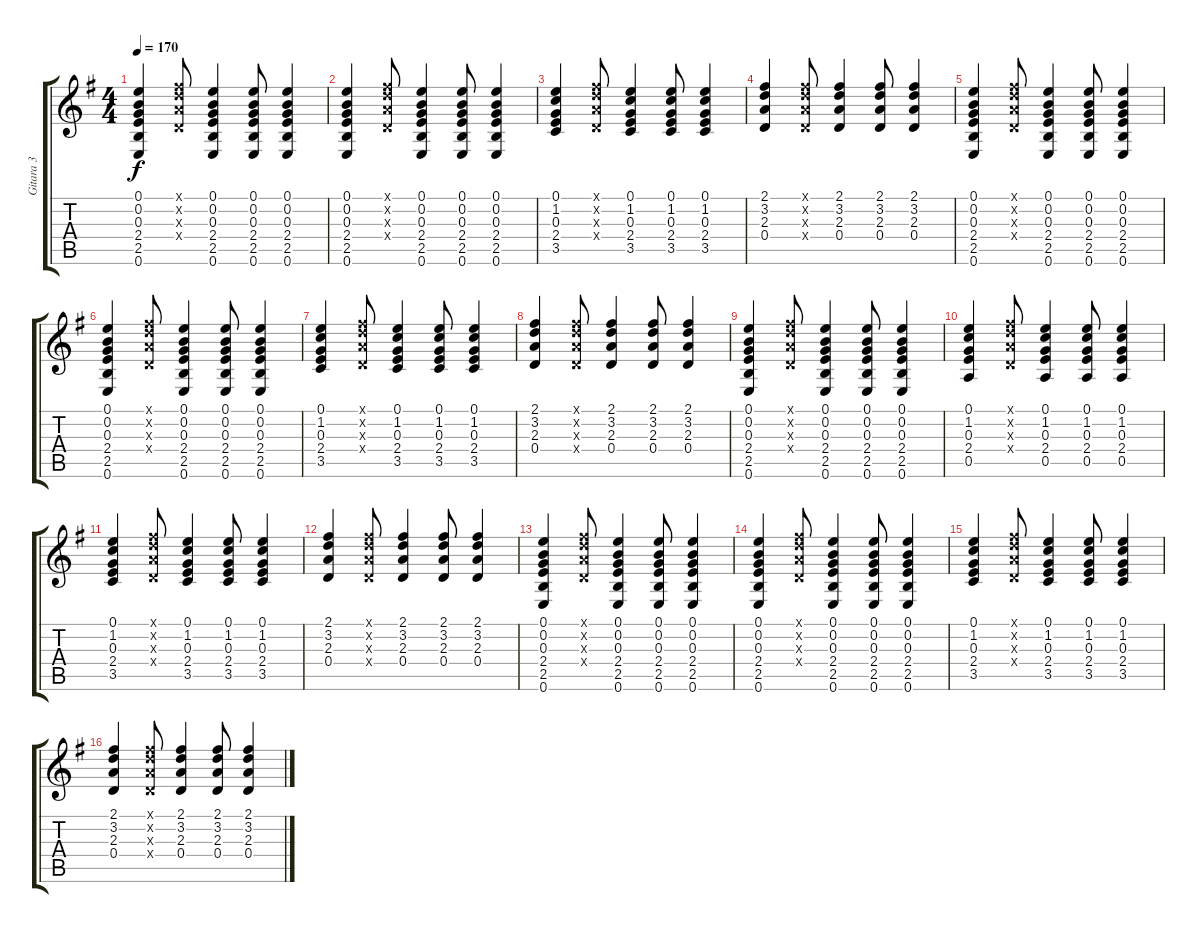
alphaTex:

\track ("Gitara 3" "Gitara 3") {instrument acousticguitarsteel}
\staff {score tabs}
\tuning (E4 B3 G3 D3 A2 E2) {hide}
\ts (4 4)
\tempo 170
\clef g2
\ks eminor
(0.1 0.2 0.3 2.4 2.5 0.6).4{dy f} (2.1{x} 3.2{x} 2.3{x} 0.4{x}).8 (0.1 0.2 0.3 2.4 2.5 0.6).4 (0.1 0.2 0.3 2.4 2.5 0.6).8 (0.1 0.2 0.3 2.4 2.5 0.6).4 |
(0.1 0.2 0.3 2.4 2.5 0.6).4 (2.1{x} 3.2{x} 2.3{x} 0.4{x}).8 (0.1 0.2 0.3 2.4 2.5 0.6).4 (0.1 0.2 0.3 2.4 2.5 0.6).8 (0.1 0.2 0.3 2.4 2.5 0.6).4 |
(0.1 1.2 0.3 2.4 3.5).4 (2.1{x} 3.2{x} 2.3{x} 0.4{x}).8 (0.1 1.2 0.3 2.4 3.5).4 (0.1 1.2 0.3 2.4 3.5).8 (0.1 1.2 0.3 2.4 3.5).4 |
(2.1 3.2 2.3 0.4).4 (2.1{x} 3.2{x} 2.3{x} 0.4{x}).8 (2.1 3.2 2.3 0.4).4 (2.1 3.2 2.3 0.4).8 (2.1 3.2 2.3 0.4).4 |
(0.1 0.2 0.3 2.4 2.5 0.6).4 (2.1{x} 3.2{x} 2.3{x} 0.4{x}).8 (0.1 0.2 0.3 2.4 2.5 0.6).4 (0.1 0.2 0.3 2.4 2.5 0.6).8 (0.1 0.2 0.3 2.4 2.5 0.6).4 |
(0.1 0.2 0.3 2.4 2.5 0.6).4 (2.1{x} 3.2{x} 2.3{x} 0.4{x}).8 (0.1 0.2 0.3 2.4 2.5 0.6).4 (0.1 0.2 0.3 2.4 2.5 0.6).8 (0.1 0.2 0.3 2.4 2.5 0.6).4 |
(0.1 1.2 0.3 2.4 3.5).4 (2.1{x} 3.2{x} 2.3{x} 0.4{x}).8 (0.1 1.2 0.3 2.4 3.5).4 (0.1 1.2 0.3 2.4 3.5).8 (0.1 1.2 0.3 2.4 3.5).4 |
(2.1 3.2 2.3 0.4).4 (2.1{x} 3.2{x} 2.3{x} 0.4{x}).8 (2.1 3.2 2.3 0.4).4 (2.1 3.2 2.3 0.4).8 (2.1 3.2 2.3 0.4).4 |
(0.1 0.2 0.3 2.4 2.5 0.6).4 (2.1{x} 3.2{x} 2.3{x} 0.4{x}).8 (0.1 0.2 0.3 2.4 2.5 0.6).4 (0.1 0.2 0.3 2.4 2.5 0.6).8 (0.1 0.2 0.3 2.4 2.5 0.6).4 |
(0.1 1.2 0.3 2.4 0.5).4 (2.1{x} 3.2{x} 2.3{x} 0.4{x}).8 (0.1 1.2 0.3 2.4 0.5).4 (0.1 1.2 0.3 2.4 0.5).8 (0.1 1.2 0.3 2.4 0.5).4 |
(0.1 1.2 0.3 2.4 3.5).4 (2.1{x} 3.2{x} 2.3{x} 0.4{x}).8 (0.1 1.2 0.3 2.4 3.5).4 (0.1 1.2 0.3 2.4 3.5).8 (0.1 1.2 0.3 2.4 3.5).4 |
(2.1 3.2 2.3 0.4).4 (2.1{x} 3.2{x} 2.3{x} 0.4{x}).8 (2.1 3.2 2.3 0.4).4 (2.1 3.2 2.3 0.4).8 (2.1 3.2 2.3 0.4).4 |
(0.1 0.2 0.3 2.4 2.5 0.6).4 (2.1{x} 3.2{x} 2.3{x} 0.4{x}).8 (0.1 0.2 0.3 2.4 2.5 0.6).4 (0.1 0.2 0.3 2.4 2.5 0.6).8 (0.1 0.2 0.3 2.4 2.5 0.6).4 |
(0.1 0.2 0.3 2.4 2.5 0.6).4 (2.1{x} 3.2{x} 2.3{x} 0.4{x}).8 (0.1 0.2 0.3 2.4 2.5 0.6).4 (0.1 0.2 0.3 2.4 2.5 0.6).8 (0.1 0.2 0.3 2.4 2.5 0.6).4 |
(0.1 1.2 0.3 2.4 3.5).4 (2.1{x} 3.2{x} 2.3{x} 0.4{x}).8 (0.1 1.2 0.3 2.4 3.5).4 (0.1 1.2 0.3 2.4 3.5).8 (0.1 1.2 0.3 2.4 3.5).4 |
(2.1 3.2 2.3 0.4).4 (2.1{x} 3.2{x} 2.3{x} 0.4{x}).8 (2.1 3.2 2.3 0.4).4 (2.1 3.2 2.3 0.4).8 (2.1 3.2 2.3 0.4).4
